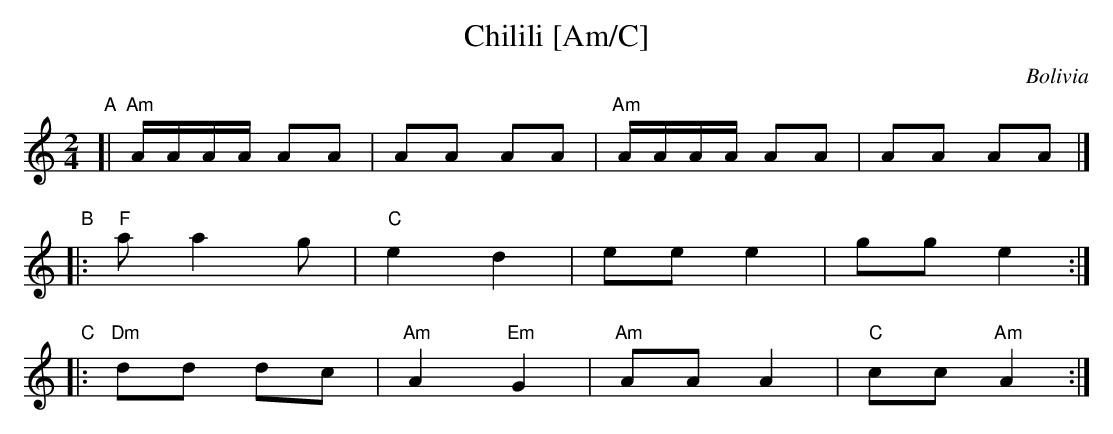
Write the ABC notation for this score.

X:1
T: Chilili [Am/C]
O: Bolivia
M: 2/4
L: 1/16
K: Am
"A"[| "Am"AAAA A2A2 |     A2A2   A2A2 | "Am"AAAA A2A2 |    A2A2   A2A2 |]
"B"|:  "F"a2 a4  g2 |  "C"e4     d4   |     e2e2 e4   |    g2g2     e4 :|
"C"|: "Dm"d2d2 d2c2 | "Am"A4 "Em"G4   | "Am"A2A2 A4   | "C"c2c2 "Am"A4 :|
